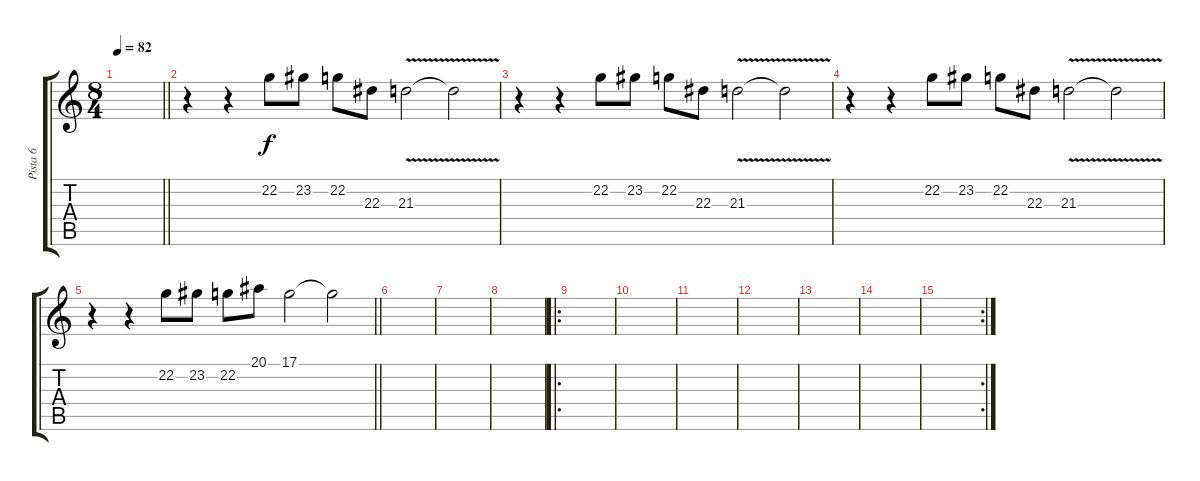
\track ("Pista 6" "Pista 6") {instrument pad2warm}
\staff {score tabs}
\tuning (D4 A3 F3 C3 G2 D2) {hide}
\ts (8 4)
\tempo 82
\clef g2
\barLineRight lightlight
\ks c
|
r.4 r.4 22.2.8 23.2.8 22.2.8 22.3.8 21.3{v}.2 21.3{t}.2 |
r.4 r.4 22.2.8 23.2.8 22.2.8 22.3.8 21.3{v}.2 21.3{t}.2 |
r.4 r.4 22.2.8 23.2.8 22.2.8 22.3.8 21.3{v}.2 21.3{t}.2 |
\barLineRight lightlight
r.4 r.4 22.2.8 23.2.8 22.2.8 20.1.8 17.1.2 17.1{t}.2 |
|
|
|
\ro
|
|
|
|
|
|
\rc 2
